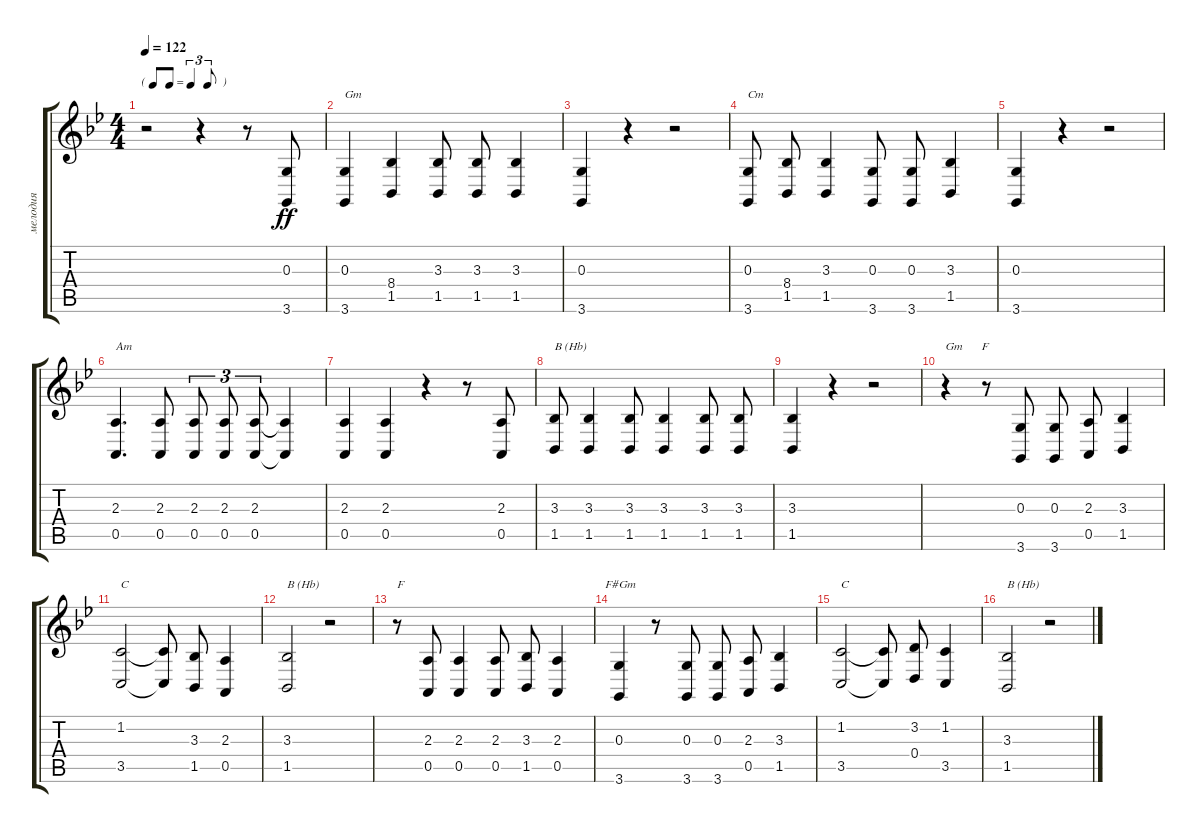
\track ("мелодия" "мелодия") {instrument accordion}
\staff {score tabs}
\tuning (E4 B3 G3 D3 A2 E2) {hide}
\ts (4 4)
\tf triplet8th
\tempo 122
\clef g2
\ks gminor
r.2{dy ff} r.4 r.8 (0.3 3.6).8 |
(0.3 3.6).4{txt "Gm"} (8.4 1.5).4 (3.3 1.5).8{beam split} (3.3 1.5).8 (3.3 1.5).4 |
(0.3 3.6).4 r.4 r.2 |
(0.3 3.6).8{txt "Cm" beam split} (8.4 1.5).8 (3.3 1.5).4 (0.3 3.6).8{beam split} (0.3 3.6).8 (3.3 1.5).4 |
(0.3 3.6).4 r.4 r.2 |
(2.3 0.5).4{d txt "Am"} (2.3 0.5).8 (2.3 0.5).8{tu (3 2) beam split} (2.3 0.5).8{tu (3 2) beam split} (2.3 0.5).8{tu (3 2)} (2.3{t} 0.5{t}).4 |
(2.3 0.5).4 (2.3 0.5).4 r.4 r.8 (2.3 0.5).8 |
(3.3 1.5).8{txt "B (Hb)"} (3.3 1.5).4 (3.3 1.5).8 (3.3 1.5).4 (3.3 1.5).8{beam split} (3.3 1.5).8 |
(3.3 1.5).4 r.4 r.2{txt "                                    F"} |
r.4{txt "Gm"} r.8 (0.3 3.6).8 (0.3 3.6).8{beam split} (2.3 0.5).8 (3.3 1.5).4 |
(1.2 3.5).2{txt "C"} (1.2{t} 3.5{t}).8{beam split} (3.3 1.5).8 (2.3 0.5).4 |
(3.3 1.5).2{txt "B (Hb)"} r.2 |
r.8{txt "F"} (2.3 0.5).8 (2.3 0.5).4 (2.3 0.5).8{beam split} (3.3 1.5).8 (2.3 0.5).4{txt "                F#"} |
(0.3 3.6).4{txt "Gm"} r.8 (0.3 3.6).8 (0.3 3.6).8{beam split} (2.3 0.5).8 (3.3 1.5).4 |
(1.2 3.5).2{txt "C"} (1.2{t} 3.5{t}).8{beam split} (3.2 0.4).8 (1.2 3.5).4 |
(3.3 1.5).2{txt "B (Hb)"} r.2
